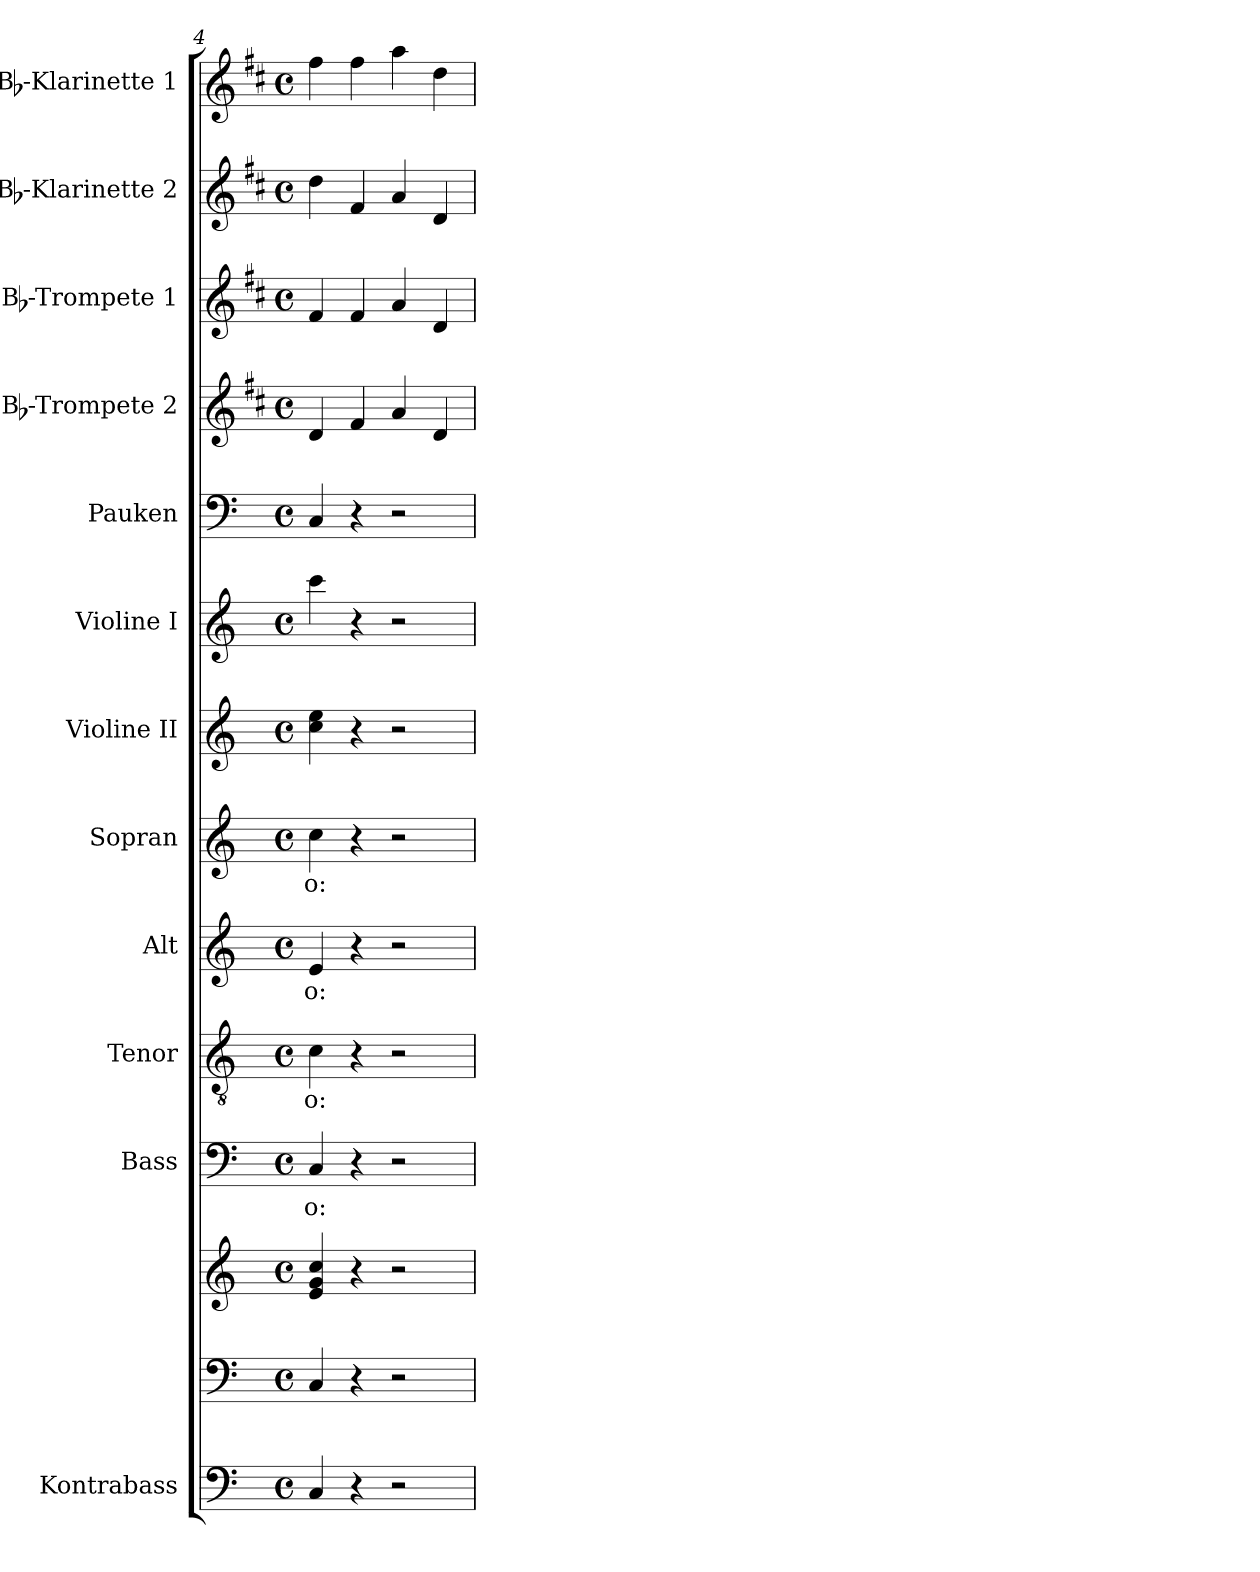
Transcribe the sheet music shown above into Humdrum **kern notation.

**kern	**kern	**kern	**kern	**text	**kern	**text	**kern	**text	**kern	**text	**kern	**kern	**kern	**kern	**kern	**kern	**kern
*part13	*part12	*part12	*part11	*part11	*part10	*part10	*part9	*part9	*part8	*part8	*part7	*part6	*part5	*part4	*part3	*part2	*part1
*staff14	*staff13	*staff12	*staff11	*staff11	*staff10	*staff10	*staff9	*staff9	*staff8	*staff8	*staff7	*staff6	*staff5	*staff4	*staff3	*staff2	*staff1
*I"Kontrabass	*	*	*I"Bass	*	*I"Tenor	*	*I"Alt	*	*I"Sopran	*	*I"Violine II	*I"Violine I	*I"Pauken	*I"Bb-Trompete 2	*I"Bb-Trompete 1	*I"Bb-Klarinette 2	*I"Bb-Klarinette 1
*I'Kb.	*	*	*I'B.	*	*I'T.	*	*I'A.	*	*I'S.	*	*I'Vl. II	*I'Vl. I	*I'Pk.	*I'Bb Trp. 2	*I'Bb Trp. 1	*I'Bb Kl. 2	*I'Bb Kl. 1
*clefF4	*clefF4	*clefG2	*clefF4	*	*clefGv2	*	*clefG2	*	*clefG2	*	*clefG2	*clefG2	*clefF4	*clefG2	*clefG2	*clefG2	*clefG2
*ITrd7c12	*	*	*	*	*	*	*	*	*	*	*	*	*	*ITrd1c2	*ITrd1c2	*ITrd1c2	*ITrd1c2
*k[]	*k[]	*k[]	*k[]	*	*k[]	*	*k[]	*	*k[]	*	*k[]	*k[]	*k[]	*k[]	*k[]	*k[]	*k[]
*C:	*C:	*C:	*C:	*	*C:	*	*C:	*	*C:	*	*C:	*C:	*C:	*C:	*C:	*C:	*C:
*M4/4	*M4/4	*M4/4	*M4/4	*	*M4/4	*	*M4/4	*	*M4/4	*	*M4/4	*M4/4	*M4/4	*M4/4	*M4/4	*M4/4	*M4/4
*met(c)	*met(c)	*met(c)	*met(c)	*	*met(c)	*	*met(c)	*	*met(c)	*	*met(c)	*met(c)	*met(c)	*met(c)	*met(c)	*met(c)	*met(c)
=4	=4	=4	=4	=4	=4	=4	=4	=4	=4	=4	=4	=4	=4	=4	=4	=4	=4
!	!	!	!	!LO:LY:b	!	!LO:LY:b	!	!LO:LY:b	!	!LO:LY:b	!	!	!	!	!	!	!
4CC/	4C/	4e/ 4g/ 4cc/	4C/	-o:	4c\	-o:	4e/	-o:	4cc\	-o:	4cc\ 4ee\	4ccc\	4C/	4c/	4e/	4cc\	4ee\
4r	4r	4r	4r	.	4r	.	4r	.	4r	.	4r	4r	4r	4e/	4e/	4e/	4ee\
2r	2r	2r	2r	.	2r	.	2r	.	2r	.	2r	2r	2r	4g/	4g/	4g/	4gg\
.	.	.	.	.	.	.	.	.	.	.	.	.	.	4c/	4c/	4c/	4cc\
=	=	=	=	=	=	=	=	=	=	=	=	=	=	=	=	=	=
*-	*-	*-	*-	*-	*-	*-	*-	*-	*-	*-	*-	*-	*-	*-	*-	*-	*-
